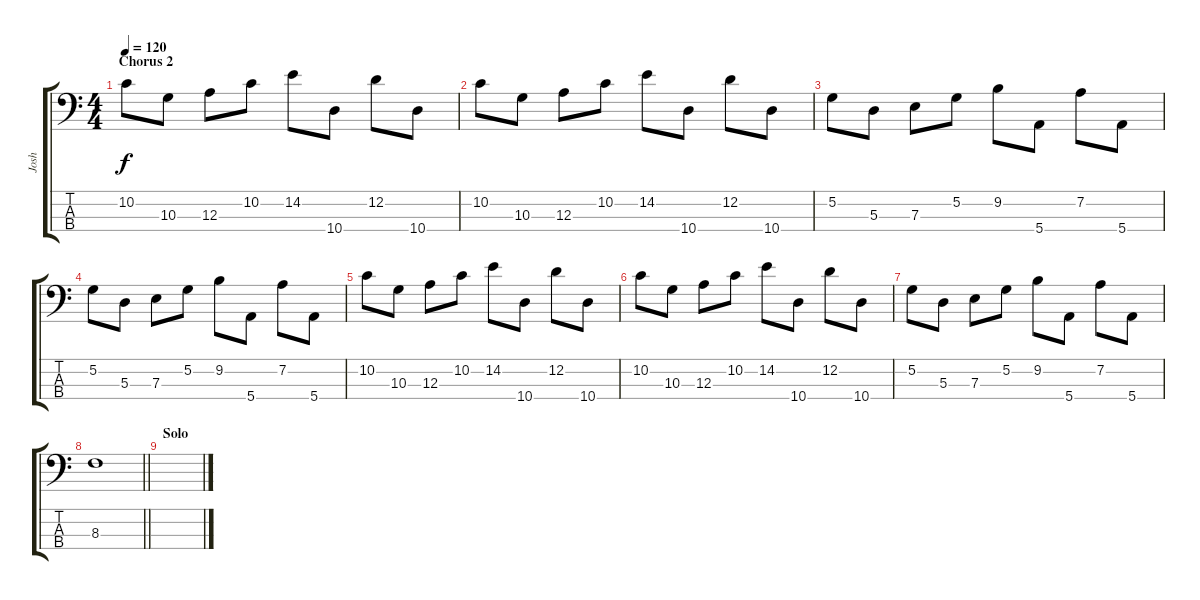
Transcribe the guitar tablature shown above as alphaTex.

\track ("Josh" "Josh") {instrument electricbassfinger}
\staff {score tabs}
\tuning (G2 D2 A1 E1) {hide}
\ts (4 4)
\section ("" "Chorus 2")
\tempo 120
\clef f4
\ks c
10.2.8{dy f} 10.3.8 12.3.8 10.2.8 14.2.8 10.4.8 12.2.8 10.4.8 |
10.2.8 10.3.8 12.3.8 10.2.8 14.2.8 10.4.8 12.2.8 10.4.8 |
5.2.8 5.3.8 7.3.8 5.2.8 9.2.8 5.4.8 7.2.8 5.4.8 |
5.2.8 5.3.8 7.3.8 5.2.8 9.2.8 5.4.8 7.2.8 5.4.8 |
10.2.8 10.3.8 12.3.8 10.2.8 14.2.8 10.4.8 12.2.8 10.4.8 |
10.2.8 10.3.8 12.3.8 10.2.8 14.2.8 10.4.8 12.2.8 10.4.8 |
5.2.8 5.3.8 7.3.8 5.2.8 9.2.8 5.4.8 7.2.8 5.4.8 |
\barLineRight lightlight
8.3.1 |
\section ("" "Solo")
